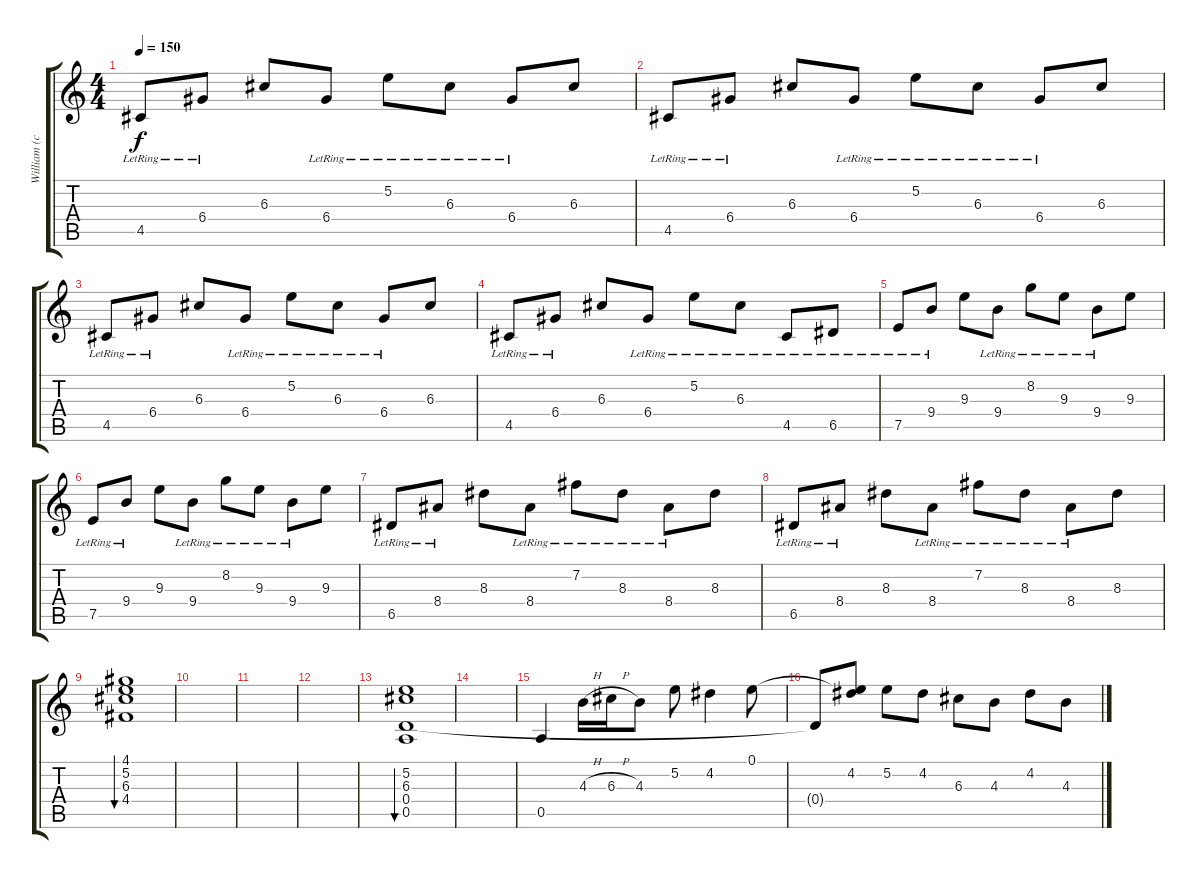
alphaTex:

\track ("William (clean)" "William (c") {instrument acousticguitarsteel}
\staff {score tabs}
\tuning (E4 B3 G3 D3 A2 D2) {hide}
\ts (4 4)
\tempo 150
\clef g2
\ks c
4.5{lr}.8{dy f} 6.4{lr}.8 6.3.8 6.4{lr}.8 5.2{lr}.8 6.3{lr}.8 6.4{lr}.8 6.3.8 |
4.5{lr}.8 6.4{lr}.8 6.3.8 6.4{lr}.8 5.2{lr}.8 6.3{lr}.8 6.4{lr}.8 6.3.8 |
4.5{lr}.8 6.4{lr}.8 6.3.8 6.4{lr}.8 5.2{lr}.8 6.3{lr}.8 6.4{lr}.8 6.3.8 |
4.5{lr}.8 6.4{lr}.8 6.3.8 6.4{lr}.8 5.2{lr}.8 6.3{lr}.8 4.5{lr}.8 6.5{lr}.8 |
7.5{lr}.8 9.4{lr}.8 9.3.8 9.4{lr}.8 8.2{lr}.8 9.3{lr}.8 9.4{lr}.8 9.3.8 |
7.5{lr}.8 9.4{lr}.8 9.3.8 9.4{lr}.8 8.2{lr}.8 9.3{lr}.8 9.4{lr}.8 9.3.8 |
6.5{lr}.8 8.4{lr}.8 8.3.8 8.4{lr}.8 7.2{lr}.8 8.3{lr}.8 8.4{lr}.8 8.3.8 |
6.5{lr}.8 8.4{lr}.8 8.3.8 8.4{lr}.8 7.2{lr}.8 8.3{lr}.8 8.4{lr}.8 8.3.8 |
(4.1 5.2 6.3 4.4).1{bu 120} |
|
|
|
(5.2 6.3 0.4 0.5).1{bu 120} |
|
0.5.4 4.3{h}.16 6.3{h}.16 4.3.8 5.2.8 4.2.4 0.1.8 |
0.4{t}.8 (0.1{t} 4.2).8 5.2.8 4.2.8 6.3.8 4.3.8 4.2.8 4.3.8
